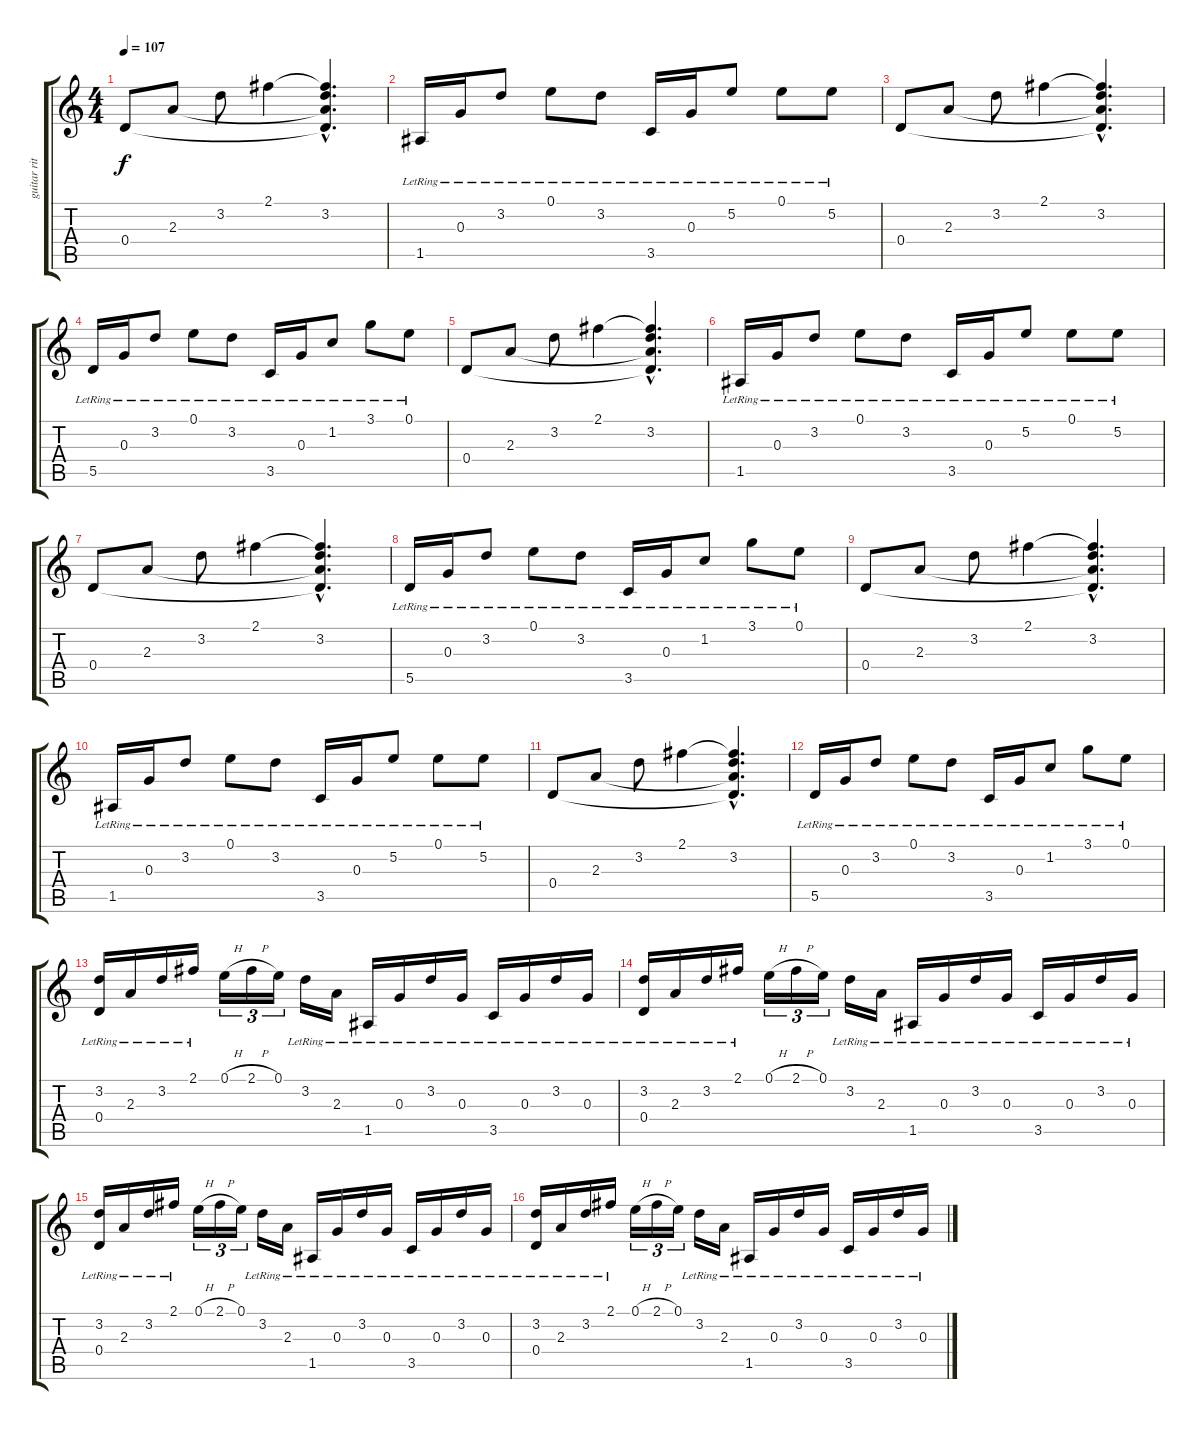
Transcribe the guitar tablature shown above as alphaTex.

\track ("guitar ritm" "guitar rit") {instrument electricguitarjazz}
\staff {score tabs}
\tuning (E4 B3 G3 D3 A2 E2) {hide}
\ts (4 4)
\tempo 107
\clef g2
\ks c
0.4.8{dy f} 2.3.8 3.2.8 2.1.4 (2.1{hac t} 3.2{hac} 2.3{hac t} 0.4{hac t}).4{d} |
1.5{lr}.16 0.3{lr}.16 3.2{lr}.8 0.1{lr}.8 3.2{lr}.8 3.5{lr}.16 0.3{lr}.16 5.2{lr}.8 0.1{lr}.8 5.2{lr}.8 |
0.4.8 2.3.8 3.2.8 2.1.4 (2.1{hac t} 3.2{hac} 2.3{hac t} 0.4{hac t}).4{d} |
5.5{lr}.16 0.3{lr}.16 3.2{lr}.8 0.1{lr}.8 3.2{lr}.8 3.5{lr}.16 0.3{lr}.16 1.2{lr}.8 3.1{lr}.8 0.1{lr}.8 |
0.4.8 2.3.8 3.2.8 2.1.4 (2.1{hac t} 3.2{hac} 2.3{hac t} 0.4{hac t}).4{d} |
1.5{lr}.16 0.3{lr}.16 3.2{lr}.8 0.1{lr}.8 3.2{lr}.8 3.5{lr}.16 0.3{lr}.16 5.2{lr}.8 0.1{lr}.8 5.2{lr}.8 |
0.4.8 2.3.8 3.2.8 2.1.4 (2.1{hac t} 3.2{hac} 2.3{hac t} 0.4{hac t}).4{d} |
5.5{lr}.16 0.3{lr}.16 3.2{lr}.8 0.1{lr}.8 3.2{lr}.8 3.5{lr}.16 0.3{lr}.16 1.2{lr}.8 3.1{lr}.8 0.1{lr}.8 |
0.4.8 2.3.8 3.2.8 2.1.4 (2.1{hac t} 3.2{hac} 2.3{hac t} 0.4{hac t}).4{d} |
1.5{lr}.16 0.3{lr}.16 3.2{lr}.8 0.1{lr}.8 3.2{lr}.8 3.5{lr}.16 0.3{lr}.16 5.2{lr}.8 0.1{lr}.8 5.2{lr}.8 |
0.4.8 2.3.8 3.2.8 2.1.4 (2.1{hac t} 3.2{hac} 2.3{hac t} 0.4{hac t}).4{d} |
5.5{lr}.16 0.3{lr}.16 3.2{lr}.8 0.1{lr}.8 3.2{lr}.8 3.5{lr}.16 0.3{lr}.16 1.2{lr}.8 3.1{lr}.8 0.1{lr}.8 |
(3.2{lr} 0.4{lr}).16 2.3{lr}.16 3.2{lr}.16 2.1{lr}.16 0.1{h}.16{tu (3 2)} 2.1{h}.16{tu (3 2)} 0.1.16{tu (3 2)} 3.2{lr}.16 2.3{lr}.16 1.5{lr}.16 0.3{lr}.16 3.2{lr}.16 0.3{lr}.16 3.5{lr}.16 0.3{lr}.16 3.2{lr}.16 0.3{lr}.16 |
(3.2{lr} 0.4{lr}).16 2.3{lr}.16 3.2{lr}.16 2.1{lr}.16 0.1{h}.16{tu (3 2)} 2.1{h}.16{tu (3 2)} 0.1.16{tu (3 2)} 3.2{lr}.16 2.3{lr}.16 1.5{lr}.16 0.3{lr}.16 3.2{lr}.16 0.3{lr}.16 3.5{lr}.16 0.3{lr}.16 3.2{lr}.16 0.3{lr}.16 |
(3.2{lr} 0.4{lr}).16 2.3{lr}.16 3.2{lr}.16 2.1{lr}.16 0.1{h}.16{tu (3 2)} 2.1{h}.16{tu (3 2)} 0.1.16{tu (3 2)} 3.2{lr}.16 2.3{lr}.16 1.5{lr}.16 0.3{lr}.16 3.2{lr}.16 0.3{lr}.16 3.5{lr}.16 0.3{lr}.16 3.2{lr}.16 0.3{lr}.16 |
(3.2{lr} 0.4{lr}).16 2.3{lr}.16 3.2{lr}.16 2.1{lr}.16 0.1{h}.16{tu (3 2)} 2.1{h}.16{tu (3 2)} 0.1.16{tu (3 2)} 3.2{lr}.16 2.3{lr}.16 1.5{lr}.16 0.3{lr}.16 3.2{lr}.16 0.3{lr}.16 3.5{lr}.16 0.3{lr}.16 3.2{lr}.16 0.3{lr}.16
